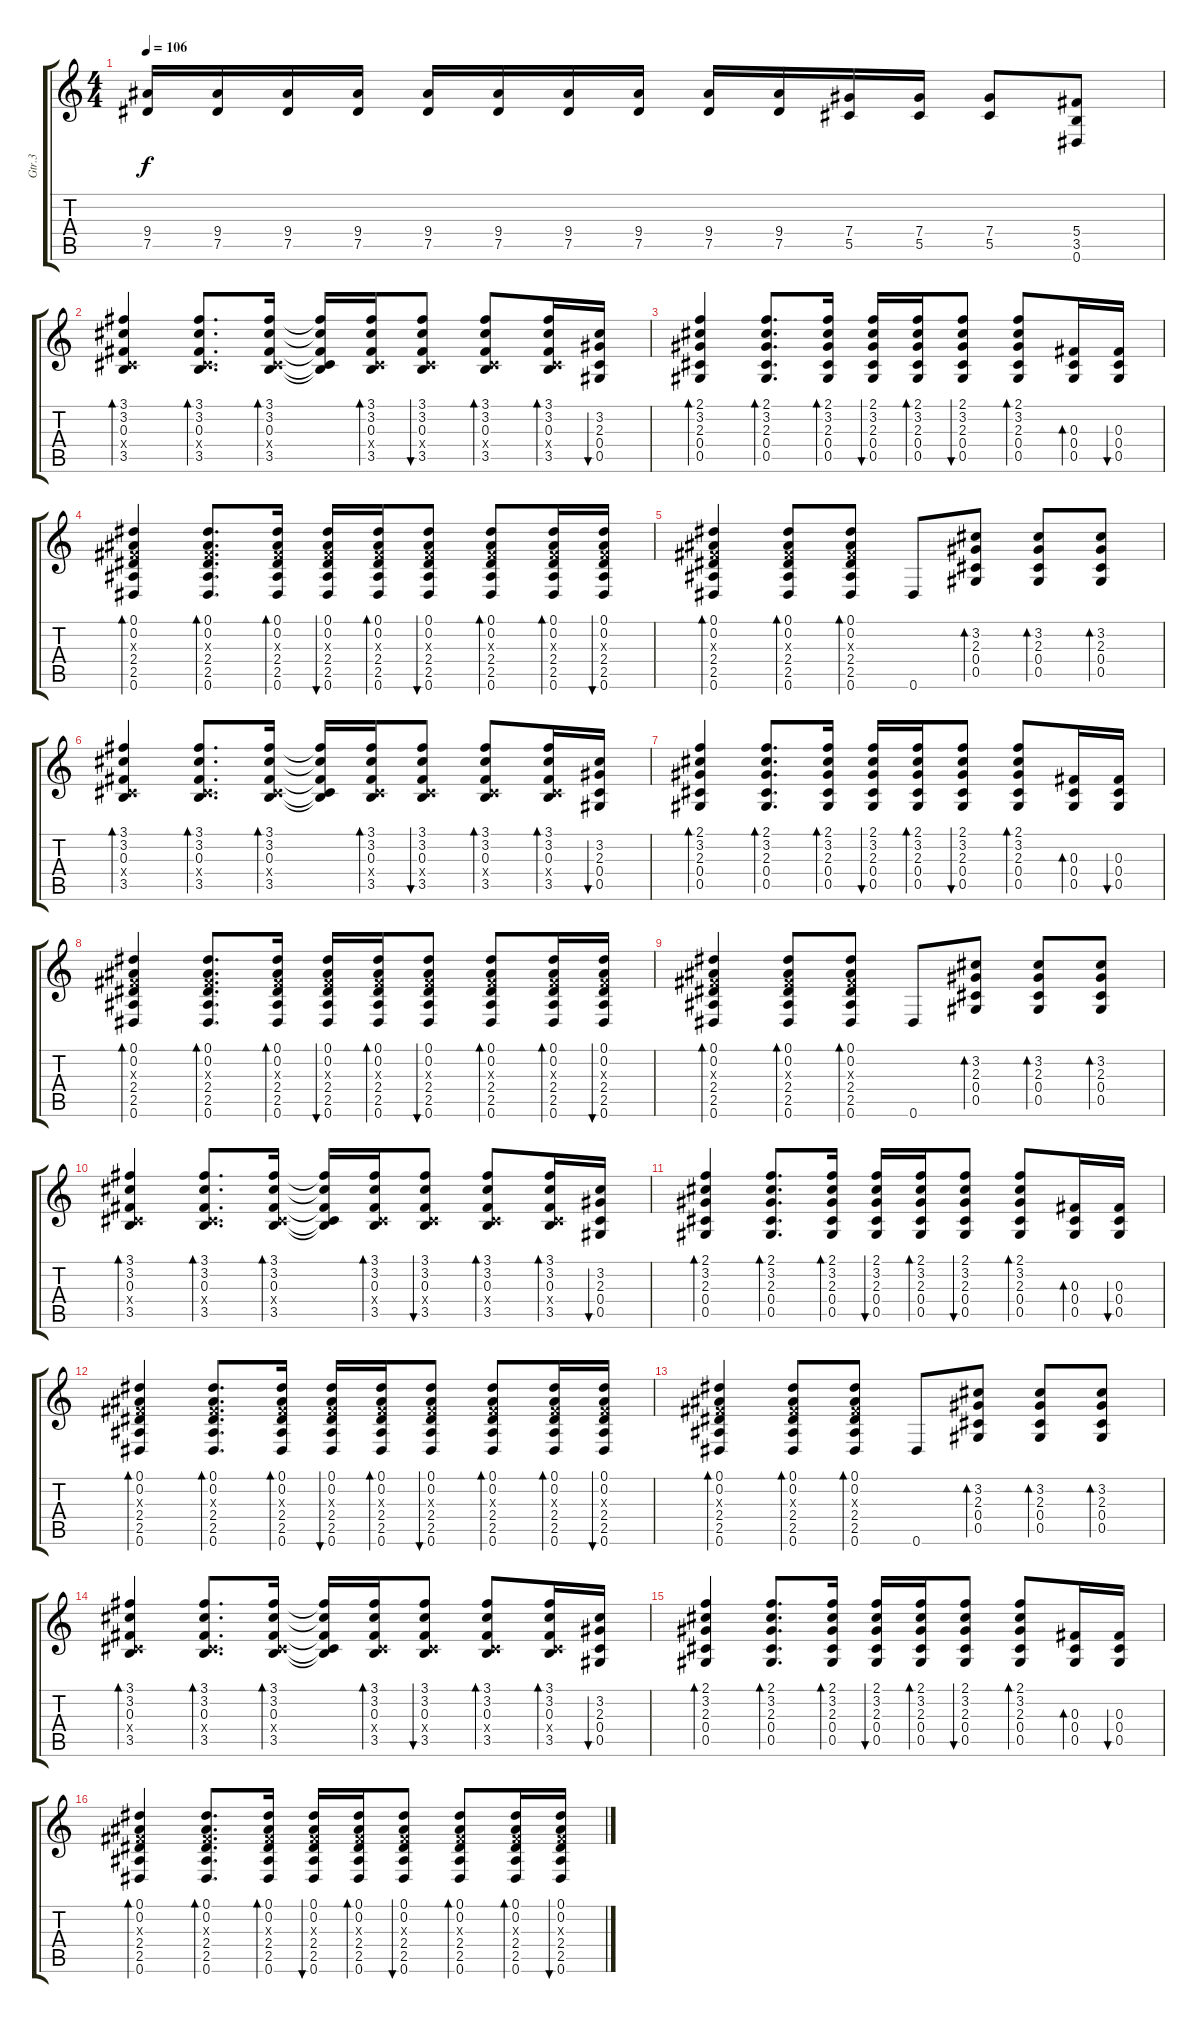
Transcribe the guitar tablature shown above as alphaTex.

\track ("Gtr.3" "Gtr.3") {instrument electricguitarclean}
\staff {score tabs}
\tuning (Eb4 Bb3 Gb3 Db3 Ab2 Eb2) {hide}
\ts (4 4)
\tempo 106
\clef g2
\ks c
(9.4 7.5).16{dy f} (9.4 7.5).16 (9.4 7.5).16 (9.4 7.5).16 (9.4 7.5).16 (9.4 7.5).16 (9.4 7.5).16 (9.4 7.5).16 (9.4 7.5).16 (9.4 7.5).16 (7.4 5.5).16 (7.4 5.5).16 (7.4 5.5).8 (5.4 3.5 0.6).8 |
(3.1 3.2 0.3 0.4{x} 3.5).4{bd 240 instrument electricguitarclean} (3.1 3.2 0.3 0.4{x} 3.5).8{d bd 60} (3.1 3.2 0.3 0.4{x} 3.5).16{bd 60} (3.1{t} 3.2{t} 0.3{t} 0.4{t} 3.5{t}).16 (3.1 3.2 0.3 0.4{x} 3.5).16{bd 30} (3.1 3.2 0.3 0.4{x} 3.5).8{bu 30} (3.1 3.2 0.3 0.4{x} 3.5).8{bd 30} (3.1 3.2 0.3 0.4{x} 3.5).16{bd 30} (3.2 2.3 0.4 0.5).16{bu 30} |
(2.1 3.2 2.3 0.4 0.5).4{bd 60} (2.1 3.2 2.3 0.4 0.5).8{d bd 60} (2.1 3.2 2.3 0.4 0.5).16{bd 30} (2.1 3.2 2.3 0.4 0.5).16{bu 30} (2.1 3.2 2.3 0.4 0.5).16{bd 30} (2.1 3.2 2.3 0.4 0.5).8{bu 30} (2.1 3.2 2.3 0.4 0.5).8{bd 60} (0.3 0.4 0.5).16{bd 30} (0.3 0.4 0.5).16{bu 30} |
(0.1 0.2 0.3{x} 2.4 2.5 0.6).4{bd 60} (0.1 0.2 0.3{x} 2.4 2.5 0.6).8{d bd 60} (0.1 0.2 0.3{x} 2.4 2.5 0.6).16{bd 30} (0.1 0.2 0.3{x} 2.4 2.5 0.6).16{bu 30} (0.1 0.2 0.3{x} 2.4 2.5 0.6).16{bd 30} (0.1 0.2 0.3{x} 2.4 2.5 0.6).8{bu 30} (0.1 0.2 0.3{x} 2.4 2.5 0.6).8{bd 60} (0.1 0.2 0.3{x} 2.4 2.5 0.6).16{bd 30} (0.1 0.2 0.3{x} 2.4 2.5 0.6).16{bu 30} |
(0.1 0.2 0.3{x} 2.4 2.5 0.6).4{bd 60} (0.1 0.2 0.3{x} 2.4 2.5 0.6).8{bd 60} (0.1 0.2 0.3{x} 2.4 2.5 0.6).8{bd 60} 0.6.8 (3.2 2.3 0.4 0.5).8{bd 30} (3.2 2.3 0.4 0.5).8{bd 30} (3.2 2.3 0.4 0.5).8{bd 30} |
(3.1 3.2 0.3 0.4{x} 3.5).4{bd 240 instrument electricguitarclean} (3.1 3.2 0.3 0.4{x} 3.5).8{d bd 60} (3.1 3.2 0.3 0.4{x} 3.5).16{bd 60} (3.1{t} 3.2{t} 0.3{t} 0.4{t} 3.5{t}).16 (3.1 3.2 0.3 0.4{x} 3.5).16{bd 30} (3.1 3.2 0.3 0.4{x} 3.5).8{bu 30} (3.1 3.2 0.3 0.4{x} 3.5).8{bd 30} (3.1 3.2 0.3 0.4{x} 3.5).16{bd 30} (3.2 2.3 0.4 0.5).16{bu 30} |
(2.1 3.2 2.3 0.4 0.5).4{bd 60} (2.1 3.2 2.3 0.4 0.5).8{d bd 60} (2.1 3.2 2.3 0.4 0.5).16{bd 30} (2.1 3.2 2.3 0.4 0.5).16{bu 30} (2.1 3.2 2.3 0.4 0.5).16{bd 30} (2.1 3.2 2.3 0.4 0.5).8{bu 30} (2.1 3.2 2.3 0.4 0.5).8{bd 60} (0.3 0.4 0.5).16{bd 30} (0.3 0.4 0.5).16{bu 30} |
(0.1 0.2 0.3{x} 2.4 2.5 0.6).4{bd 60} (0.1 0.2 0.3{x} 2.4 2.5 0.6).8{d bd 60} (0.1 0.2 0.3{x} 2.4 2.5 0.6).16{bd 30} (0.1 0.2 0.3{x} 2.4 2.5 0.6).16{bu 30} (0.1 0.2 0.3{x} 2.4 2.5 0.6).16{bd 30} (0.1 0.2 0.3{x} 2.4 2.5 0.6).8{bu 30} (0.1 0.2 0.3{x} 2.4 2.5 0.6).8{bd 60} (0.1 0.2 0.3{x} 2.4 2.5 0.6).16{bd 30} (0.1 0.2 0.3{x} 2.4 2.5 0.6).16{bu 30} |
(0.1 0.2 0.3{x} 2.4 2.5 0.6).4{bd 60} (0.1 0.2 0.3{x} 2.4 2.5 0.6).8{bd 60} (0.1 0.2 0.3{x} 2.4 2.5 0.6).8{bd 60} 0.6.8 (3.2 2.3 0.4 0.5).8{bd 30} (3.2 2.3 0.4 0.5).8{bd 30} (3.2 2.3 0.4 0.5).8{bd 30} |
(3.1 3.2 0.3 0.4{x} 3.5).4{bd 240 instrument electricguitarclean} (3.1 3.2 0.3 0.4{x} 3.5).8{d bd 60} (3.1 3.2 0.3 0.4{x} 3.5).16{bd 60} (3.1{t} 3.2{t} 0.3{t} 0.4{t} 3.5{t}).16 (3.1 3.2 0.3 0.4{x} 3.5).16{bd 30} (3.1 3.2 0.3 0.4{x} 3.5).8{bu 30} (3.1 3.2 0.3 0.4{x} 3.5).8{bd 30} (3.1 3.2 0.3 0.4{x} 3.5).16{bd 30} (3.2 2.3 0.4 0.5).16{bu 30} |
(2.1 3.2 2.3 0.4 0.5).4{bd 60} (2.1 3.2 2.3 0.4 0.5).8{d bd 60} (2.1 3.2 2.3 0.4 0.5).16{bd 30} (2.1 3.2 2.3 0.4 0.5).16{bu 30} (2.1 3.2 2.3 0.4 0.5).16{bd 30} (2.1 3.2 2.3 0.4 0.5).8{bu 30} (2.1 3.2 2.3 0.4 0.5).8{bd 60} (0.3 0.4 0.5).16{bd 30} (0.3 0.4 0.5).16{bu 30} |
(0.1 0.2 0.3{x} 2.4 2.5 0.6).4{bd 60} (0.1 0.2 0.3{x} 2.4 2.5 0.6).8{d bd 60} (0.1 0.2 0.3{x} 2.4 2.5 0.6).16{bd 30} (0.1 0.2 0.3{x} 2.4 2.5 0.6).16{bu 30} (0.1 0.2 0.3{x} 2.4 2.5 0.6).16{bd 30} (0.1 0.2 0.3{x} 2.4 2.5 0.6).8{bu 30} (0.1 0.2 0.3{x} 2.4 2.5 0.6).8{bd 60} (0.1 0.2 0.3{x} 2.4 2.5 0.6).16{bd 30} (0.1 0.2 0.3{x} 2.4 2.5 0.6).16{bu 30} |
(0.1 0.2 0.3{x} 2.4 2.5 0.6).4{bd 60} (0.1 0.2 0.3{x} 2.4 2.5 0.6).8{bd 60} (0.1 0.2 0.3{x} 2.4 2.5 0.6).8{bd 60} 0.6.8 (3.2 2.3 0.4 0.5).8{bd 30} (3.2 2.3 0.4 0.5).8{bd 30} (3.2 2.3 0.4 0.5).8{bd 30} |
(3.1 3.2 0.3 0.4{x} 3.5).4{bd 240 instrument electricguitarclean} (3.1 3.2 0.3 0.4{x} 3.5).8{d bd 60} (3.1 3.2 0.3 0.4{x} 3.5).16{bd 60} (3.1{t} 3.2{t} 0.3{t} 0.4{t} 3.5{t}).16 (3.1 3.2 0.3 0.4{x} 3.5).16{bd 30} (3.1 3.2 0.3 0.4{x} 3.5).8{bu 30} (3.1 3.2 0.3 0.4{x} 3.5).8{bd 30} (3.1 3.2 0.3 0.4{x} 3.5).16{bd 30} (3.2 2.3 0.4 0.5).16{bu 30} |
(2.1 3.2 2.3 0.4 0.5).4{bd 60} (2.1 3.2 2.3 0.4 0.5).8{d bd 60} (2.1 3.2 2.3 0.4 0.5).16{bd 30} (2.1 3.2 2.3 0.4 0.5).16{bu 30} (2.1 3.2 2.3 0.4 0.5).16{bd 30} (2.1 3.2 2.3 0.4 0.5).8{bu 30} (2.1 3.2 2.3 0.4 0.5).8{bd 60} (0.3 0.4 0.5).16{bd 30} (0.3 0.4 0.5).16{bu 30} |
(0.1 0.2 0.3{x} 2.4 2.5 0.6).4{bd 60} (0.1 0.2 0.3{x} 2.4 2.5 0.6).8{d bd 60} (0.1 0.2 0.3{x} 2.4 2.5 0.6).16{bd 30} (0.1 0.2 0.3{x} 2.4 2.5 0.6).16{bu 30} (0.1 0.2 0.3{x} 2.4 2.5 0.6).16{bd 30} (0.1 0.2 0.3{x} 2.4 2.5 0.6).8{bu 30} (0.1 0.2 0.3{x} 2.4 2.5 0.6).8{bd 60} (0.1 0.2 0.3{x} 2.4 2.5 0.6).16{bd 30} (0.1 0.2 0.3{x} 2.4 2.5 0.6).16{bu 30}
